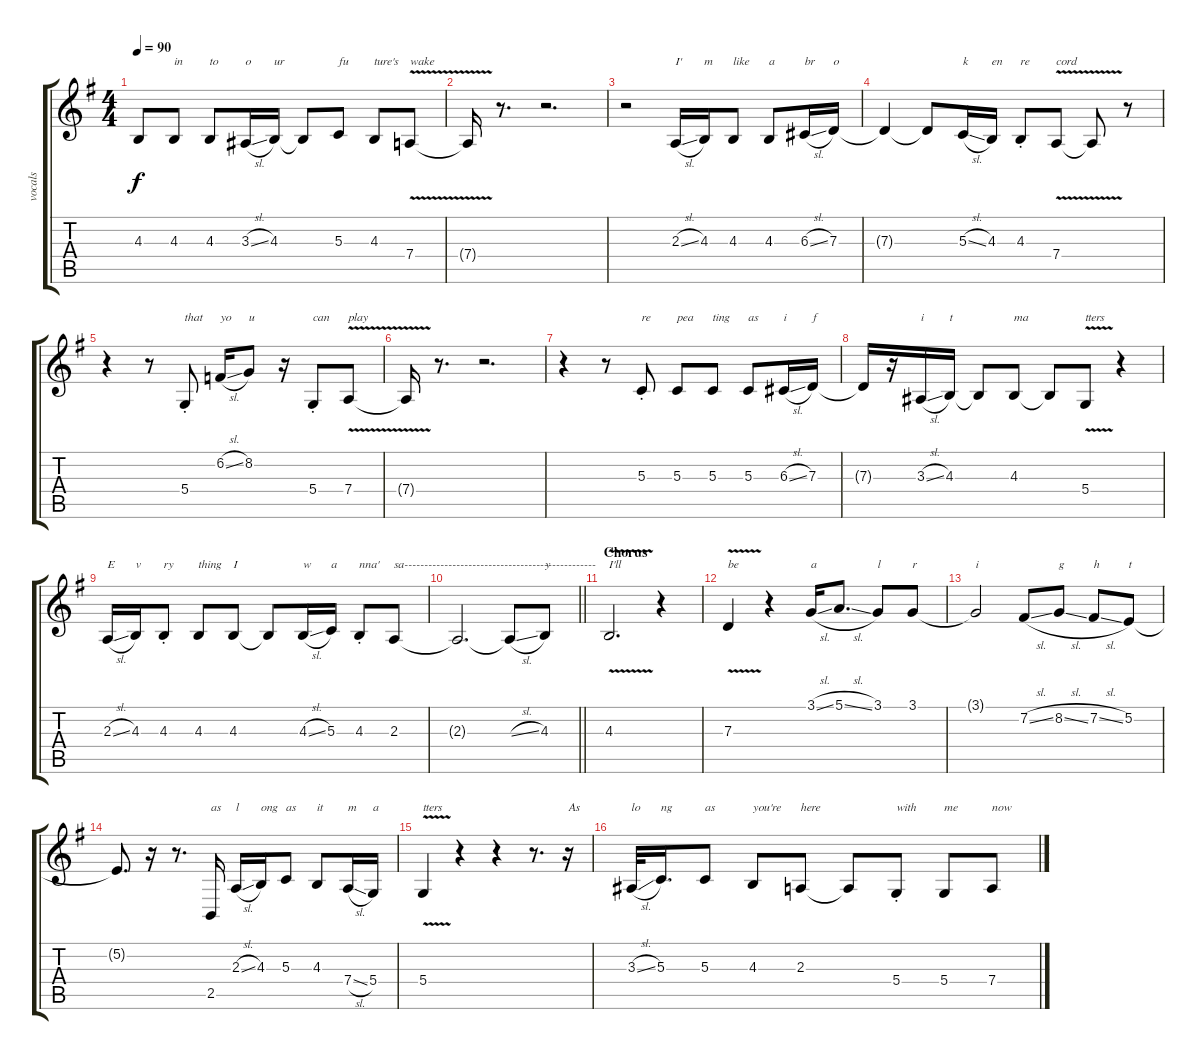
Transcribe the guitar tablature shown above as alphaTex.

\track ("vocals" "vocals") {instrument lead2sawtooth}
\staff {score tabs}
\tuning (E4 B3 G3 D3 A2 E2) {hide}
\ts (4 4)
\tempo 90
\clef g2
\ks g
4.3{t}.8{dy f} 4.3.8{txt "in"} 4.3.8{txt "to"} 3.3{sl}.16{txt "o"} 4.3.16{txt "ur"} 4.3{t}.8 5.3.8{txt "fu"} 4.3.8{txt "ture's"} 7.4{v}.8{txt "wake"} |
7.4{t}.16 r.8{d} r.2{d} |
r.2 2.3{sl}.16{txt "I'"} 4.3.16{txt "m"} 4.3.8{txt "like"} 4.3.8{txt "a"} 6.3{sl}.16{txt "br"} 7.3.16{txt "o"} |
7.3{t}.4 7.3{t}.8 5.3{sl}.16{txt "k"} 4.3.16{txt "en"} 4.3{st}.8{txt "re"} 7.4{v}.8{txt "cord"} 7.4{t}.8 r.8 |
r.4 r.8 5.4{st}.8{txt "that"} 6.2{sl}.16{txt "yo"} 8.2.8{txt "u"} r.16 5.4{st}.8{txt "can"} 7.4{v}.8{txt "play"} |
7.4{t}.16 r.8{d} r.2{d} |
r.4 r.8 5.3{st}.8{txt "re"} 5.3.8{txt "pea"} 5.3.8{txt "ting"} 5.3.8{txt "as"} 6.3{sl}.16{txt "i"} 7.3.16{txt "f"} |
7.3{t}.16 r.16 3.3{sl}.16{txt "i"} 4.3.16{txt "t"} 4.3{t}.8 4.3.8{txt "ma"} 4.3{t}.8 5.4{v}.8{txt "tters"} r.4 |
2.3{sl}.16{txt "E"} 4.3.16{txt "v"} 4.3{st}.8{txt "ry"} 4.3.8{txt "thing"} 4.3.8{txt "I"} 4.3{t}.8 4.3{sl}.16{txt "w"} 5.3.16{txt "a"} 4.3{st}.8{txt "nna'"} 2.3.8{txt "sa------------------------------------------------"} |
\barLineRight lightlight
2.3{t}.2{d} 2.3{sl t}.8 4.3.8{txt "y"} |
\section ("" "Chorus")
4.3{v}.2{d txt "I'll"} r.4 |
7.3{v}.4{txt "be"} r.4 3.1{sl}.16{txt "a"} 5.1{sl}.8{d} 3.1.8{txt "l"} 3.1.8{txt "r"} |
3.1{t}.2{txt "i"} 7.2{sl}.8 8.2{sl}.8{txt "g"} 7.2{sl}.8{txt "h"} 5.2.8{txt "t"} |
5.2{t}.8{d} r.16 r.8{d} 2.5.16{txt "as"} 2.3{sl}.16{txt "l"} 4.3.16{txt "ong"} 5.3.8{txt "as"} 4.3.8{txt "it"} 7.4{sl}.16{txt "m"} 5.4.16{txt "a"} |
5.4{v}.4{txt "tters"} r.4 r.4 r.8{d} r.16{txt "As"} |
3.3{sl}.32{txt "lo"} 5.3.16{d txt "ng"} 5.3.8{txt "as"} 4.3.8{txt "you're"} 2.3.8{txt "here"} 2.3{t}.8 5.4{st}.8{txt "with"} 5.4.8{txt "me"} 7.4.8{txt "now"}
